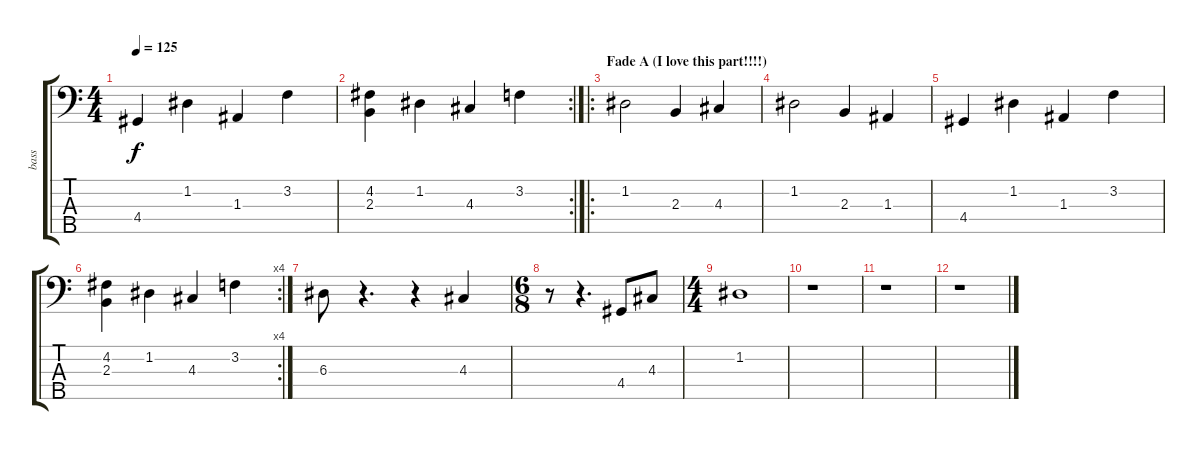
\track ("bass" "bass") {instrument fretlessbass}
\staff {score tabs}
\tuning (G2 D2 A1 E1 B0) {hide}
\ts (4 4)
\tempo 125
\clef f4
\ks c
4.4.4{dy f} 1.2.4 1.3.4 3.2.4 |
\rc 2
(4.2 2.3).4 1.2.4 4.3.4 3.2.4 |
\ro
\section ("" "Fade A (I love this part!!!!)")
1.2.2 2.3.4 4.3.4 |
1.2.2 2.3.4 1.3.4 |
4.4.4 1.2.4 1.3.4 3.2.4 |
\rc 4
(4.2 2.3).4 1.2.4 4.3.4 3.2.4 |
6.3.8 r.4{d} r.4 4.3.4 |
\ts (6 8)
r.8 r.4{d} 4.4.8 4.3.8 |
\ts (4 4)
1.2.1{volume 16} |
r.1 |
r.1 |
r.1
